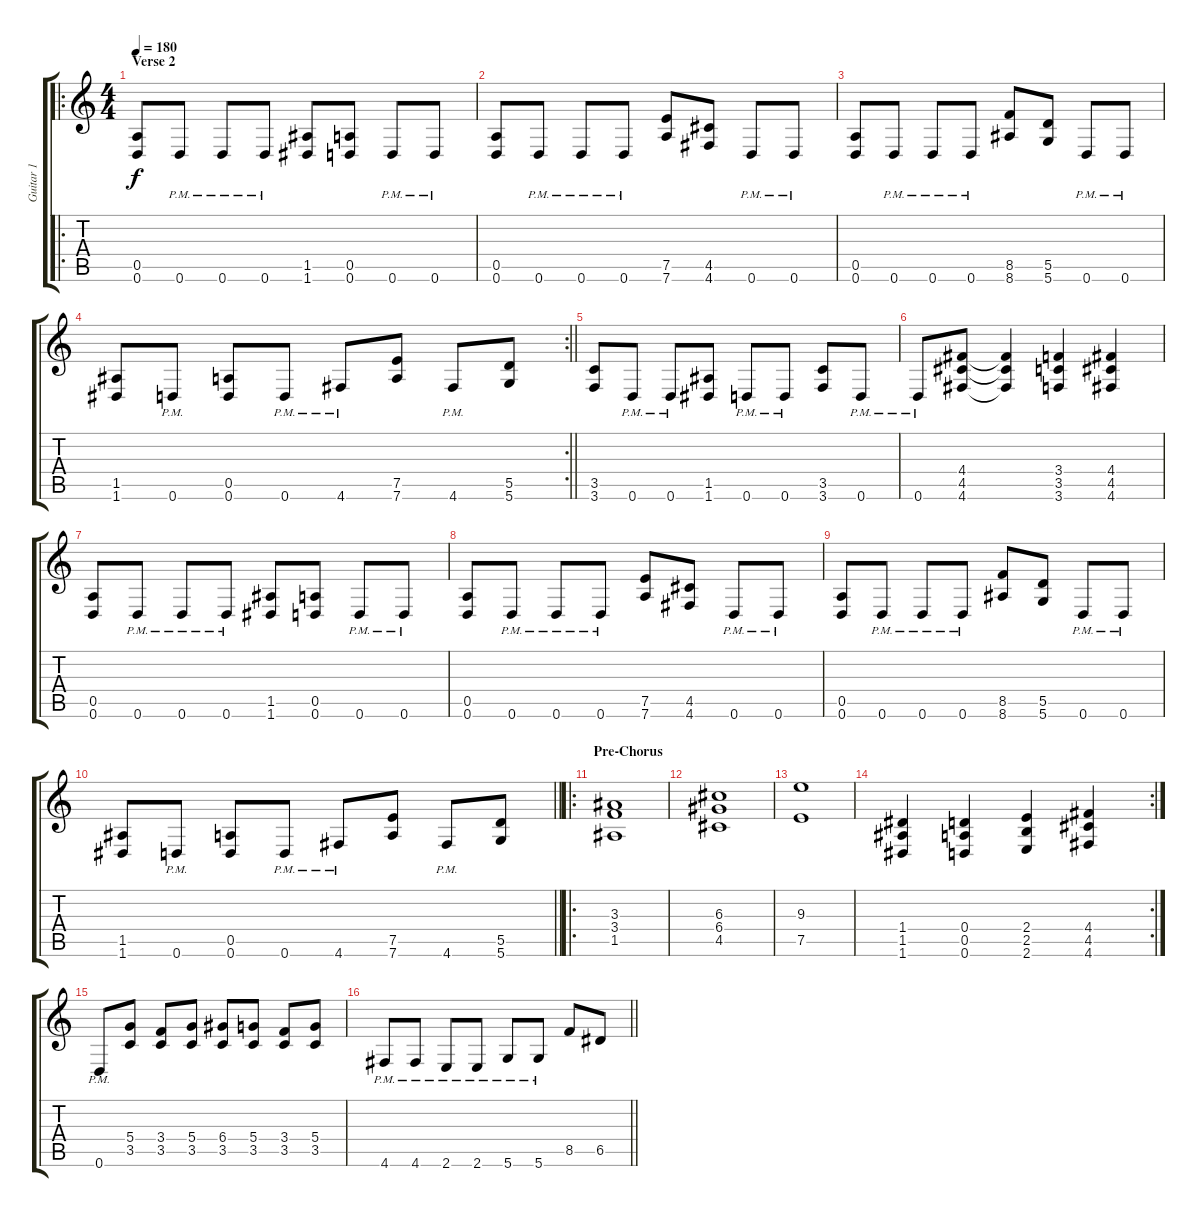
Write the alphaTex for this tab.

\track ("Guitar 1" "Guitar 1") {instrument overdrivenguitar}
\staff {score tabs}
\tuning (E4 B3 G3 D3 A2 D2) {hide}
\ro
\ts (4 4)
\section ("" "Verse 2")
\tempo 180
\clef g2
\ks c
(0.5 0.6).8{dy f} 0.6{pm}.8 0.6{pm}.8 0.6{pm}.8 (1.5 1.6).8 (0.5 0.6).8 0.6{pm}.8 0.6{pm}.8 |
(0.5 0.6).8 0.6{pm}.8 0.6{pm}.8 0.6{pm}.8 (7.5 7.6).8 (4.5 4.6).8 0.6{pm}.8 0.6{pm}.8 |
(0.5 0.6).8 0.6{pm}.8 0.6{pm}.8 0.6{pm}.8 (8.5 8.6).8 (5.5 5.6).8 0.6{pm}.8 0.6{pm}.8 |
\rc 2
\barLineRight lightlight
(1.5 1.6).8 0.6{pm}.8 (0.5 0.6).8 0.6{pm}.8 4.6{pm}.8 (7.5 7.6).8 4.6{pm}.8 (5.5 5.6).8 |
(3.5 3.6).8 0.6{pm}.8 0.6{pm}.8 (1.5 1.6).8 0.6{pm}.8 0.6{pm}.8 (3.5 3.6).8 0.6{pm}.8 |
0.6{pm}.8 (4.4 4.5 4.6).8 (4.4{t} 4.5{t} 4.6{t}).4 (3.4 3.5 3.6).4 (4.4 4.5 4.6).4 |
(0.5 0.6).8 0.6{pm}.8 0.6{pm}.8 0.6{pm}.8 (1.5 1.6).8 (0.5 0.6).8 0.6{pm}.8 0.6{pm}.8 |
(0.5 0.6).8 0.6{pm}.8 0.6{pm}.8 0.6{pm}.8 (7.5 7.6).8 (4.5 4.6).8 0.6{pm}.8 0.6{pm}.8 |
(0.5 0.6).8 0.6{pm}.8 0.6{pm}.8 0.6{pm}.8 (8.5 8.6).8 (5.5 5.6).8 0.6{pm}.8 0.6{pm}.8 |
\barLineRight lightlight
(1.5 1.6).8 0.6{pm}.8 (0.5 0.6).8 0.6{pm}.8 4.6{pm}.8 (7.5 7.6).8 4.6{pm}.8 (5.5 5.6).8 |
\ro
\section ("" "Pre-Chorus")
(3.3 3.4 1.5).1 |
(6.3 6.4 4.5).1 |
(9.3 7.5).1 |
\rc 2
(1.4 1.5 1.6).4 (0.4 0.5 0.6).4 (2.4 2.5 2.6).4 (4.4 4.5 4.6).4 |
0.6{pm}.8 (5.4 3.5).8 (3.4 3.5).8 (5.4 3.5).8 (6.4 3.5).8 (5.4 3.5).8 (3.4 3.5).8 (5.4 3.5).8 |
\barLineRight lightlight
4.6{pm}.8 4.6{pm}.8 2.6{pm}.8 2.6{pm}.8 5.6{pm}.8 5.6{pm}.8 8.5.8 6.5.8
